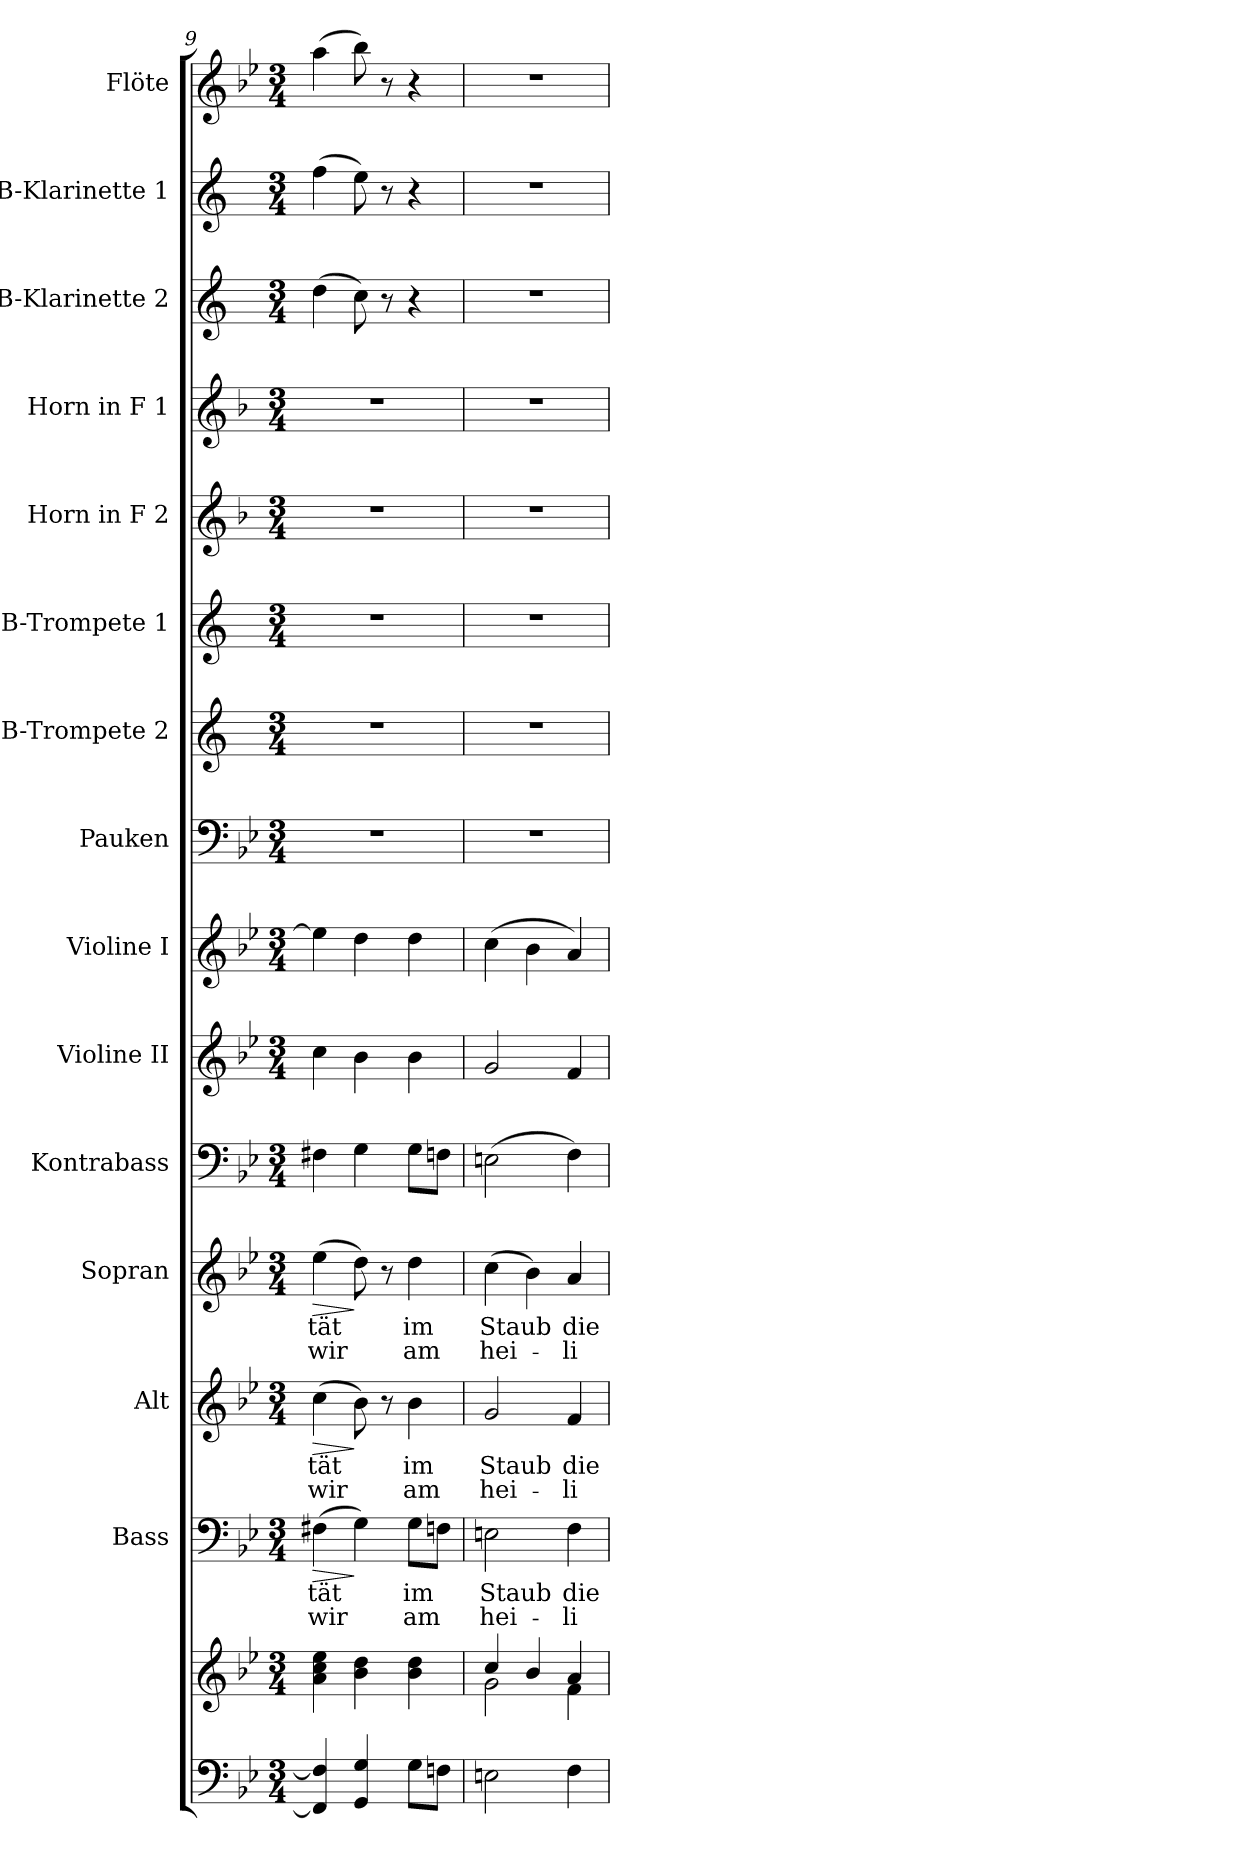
**kern	**kern	**kern	**text	**text	**dynam	**kern	**text	**text	**dynam	**kern	**text	**text	**dynam	**kern	**kern	**kern	**kern	**kern	**kern	**kern	**kern	**kern	**kern	**kern
*part15	*part15	*part14	*part14	*part14	*part14	*part13	*part13	*part13	*part13	*part12	*part12	*part12	*part12	*part11	*part10	*part9	*part8	*part7	*part6	*part5	*part4	*part3	*part2	*part1
*staff16	*staff15	*staff14	*staff14	*staff14	*staff14	*staff13	*staff13	*staff13	*staff13	*staff12	*staff12	*staff12	*staff12	*staff11	*staff10	*staff9	*staff8	*staff7	*staff6	*staff5	*staff4	*staff3	*staff2	*staff1
*	*	*I"Bass	*	*	*	*I"Alt	*	*	*	*I"Sopran	*	*	*	*I"Kontrabass	*I"Violine II	*I"Violine I	*I"Pauken	*I"B-Trompete 2	*I"B-Trompete 1	*I"Horn in F 2	*I"Horn in F 1	*I"B-Klarinette 2	*I"B-Klarinette 1	*I"Flöte
*	*	*I'B.	*	*	*	*I'A.	*	*	*	*I'S.	*	*	*	*I'Kb.	*I'Vl. II	*I'Vl. I	*I'Pk.	*I'B Trp. 2	*I'B Trp. 1	*	*	*I'B Kl. 2	*I'B Kl. 1	*I'Fl.
*clefF4	*clefG2	*clefF4	*	*	*	*clefG2	*	*	*	*clefG2	*	*	*	*clefF4	*clefG2	*clefG2	*clefF4	*clefG2	*clefG2	*clefG2	*clefG2	*clefG2	*clefG2	*clefG2
*	*	*	*	*	*	*	*	*	*	*	*	*	*	*ITrd7c12	*	*	*	*ITrd1c2	*ITrd1c2	*ITrd4c7	*ITrd4c7	*ITrd1c2	*ITrd1c2	*
*k[b-e-]	*k[b-e-]	*k[b-e-]	*	*	*	*k[b-e-]	*	*	*	*k[b-e-]	*	*	*	*k[b-e-]	*k[b-e-]	*k[b-e-]	*k[b-e-]	*k[b-e-]	*k[b-e-]	*k[b-e-]	*k[b-e-]	*k[b-e-]	*k[b-e-]	*k[b-e-]
*B-:	*B-:	*B-:	*	*	*	*B-:	*	*	*	*B-:	*	*	*	*B-:	*B-:	*B-:	*B-:	*B-:	*B-:	*B-:	*B-:	*B-:	*B-:	*B-:
*M3/4	*M3/4	*M3/4	*	*	*	*M3/4	*	*	*	*M3/4	*	*	*	*M3/4	*M3/4	*M3/4	*M3/4	*M3/4	*M3/4	*M3/4	*M3/4	*M3/4	*M3/4	*M3/4
=9	=9	=9	=9	=9	=9	=9	=9	=9	=9	=9	=9	=9	=9	=9	=9	=9	=9	=9	=9	=9	=9	=9	=9	=9
!	!	!	!LO:LY:b	!LO:LY:b	!LO:HP:b	!	!LO:LY:b	!LO:LY:b	!LO:HP:b	!	!LO:LY:b	!LO:LY:b	!LO:HP:b	!	!	!	!	!	!	!	!	!	!	!
4FF#/] 4F#/]	4a\ 4cc\ 4ee-\	(>4F#X\	-tät	wir	>	(>4cc\	-tät	wir	>	(>4ee-\	-tät	wir	>	4FF#X\	4cc\	4ee-\]	2.r	2.r	2.r	2.r	2.r	(>4cc\	(>4ee-\	(>4aa\
4GG/ 4G/	4b-\ 4dd\	4G\)	.	.	]	8b-\)	.	.	]	8dd\)	.	.	]	4GG\	4b-\	4dd\	.	.	.	.	.	8b-\)	8dd\)	8bb-\)
.	.	.	.	.	.	8r	.	.	.	8r	.	.	.	.	.	.	.	.	.	.	.	8r	8r	8r
!	!	!	!LO:LY:b	!LO:LY:b	!	!	!LO:LY:b	!LO:LY:b	!	!	!LO:LY:b	!LO:LY:b	!	!	!	!	!	!	!	!	!	!	!	!
8G\L	4b-\ 4dd\	8G\L	im	am	.	4b-\	im	am	.	4dd\	im	am	.	8GG\L	4b-\	4dd\	.	.	.	.	.	4r	4r	4r
8Fn\J	.	8Fn\J	.	.	.	.	.	.	.	.	.	.	.	8FFn\J	.	.	.	.	.	.	.	.	.	.
!!LO:PB:g=z
=10	=10	=10	=10	=10	=10	=10	=10	=10	=10	=10	=10	=10	=10	=10	=10	=10	=10	=10	=10	=10	=10	=10	=10	=10
*	*^	*	*	*	*	*	*	*	*	*	*	*	*	*	*	*	*	*	*	*	*	*	*	*
!	!	!	!	!LO:LY:b	!LO:LY:b	!	!	!LO:LY:b	!LO:LY:b	!	!	!LO:LY:b	!LO:LY:b	!	!	!	!	!	!	!	!	!	!	!	!
2En\	4cc/	2g\	2En\	Staub	hei-	.	2g/	Staub	hei-	.	(>4cc\	Staub	hei-	.	(>2EEn\	2g/	(>4cc\	2.r	2.r	2.r	2.r	2.r	2.r	2.r	2.r
.	4b-/	.	.	.	.	.	.	.	.	.	4b-\)	.	.	.	.	.	4b-\	.	.	.	.	.	.	.	.
!	!	!	!	!LO:LY:b	!LO:LY:b	!	!	!LO:LY:b	!LO:LY:b	!	!	!LO:LY:b	!LO:LY:b	!	!	!	!	!	!	!	!	!	!	!	!
4F\	4a/	4f\	4F\	die	-li-	.	4f/	die	-li-	.	4a/	die	-li-	.	4FF\)	4f/	4a/)	.	.	.	.	.	.	.	.
*	*v	*v	*	*	*	*	*	*	*	*	*	*	*	*	*	*	*	*	*	*	*	*	*	*	*
=	=	=	=	=	=	=	=	=	=	=	=	=	=	=	=	=	=	=	=	=	=	=	=	=
*-	*-	*-	*-	*-	*-	*-	*-	*-	*-	*-	*-	*-	*-	*-	*-	*-	*-	*-	*-	*-	*-	*-	*-	*-
